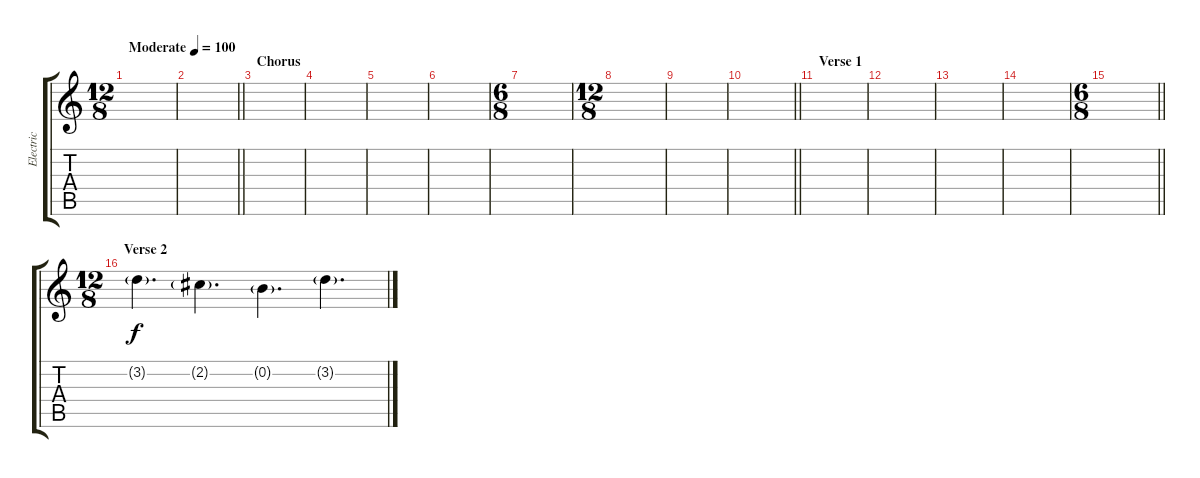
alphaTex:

\track ("Electric" "Electric") {instrument overdrivenguitar}
\staff {score tabs}
\tuning (E4 B3 G3 D3 A2 E2) {hide}
\ts (12 8)
\tempo (100 "Moderate")
\clef g2
\ks c
|
\barLineRight lightlight
|
\section ("" "Chorus")
|
|
|
|
\ts (6 8)
|
\ts (12 8)
|
|
\barLineRight lightlight
|
\section ("" "Verse 1")
|
|
|
|
\ts (6 8)
\barLineRight lightlight
|
\ts (12 8)
\section ("" "Verse 2")
3.2{g}.4{d} 2.2{g}.4{d} 0.2{g}.4{d} 3.2{g}.4{d}
